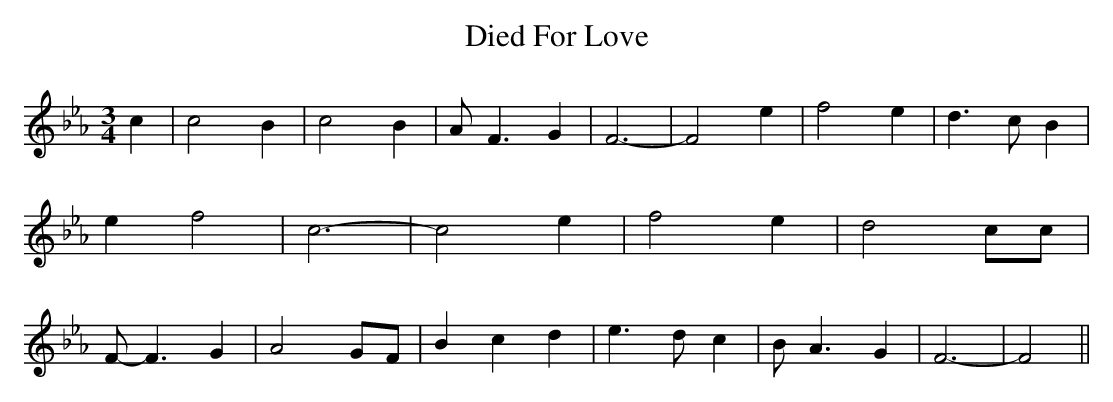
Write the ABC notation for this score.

X:1
T:Died For Love
M:3/4
L:1/4
K:Eb
 c| c2 B| c2 B| A/2- F3/2 G| F3-| F2 e| f2 e| d3/2 c/2 B| e f2| c3-|\
 c2 e| f2 e| d2 c/2c/2| F/2- F3/2 G| A2 G/2F/2| B- c d| e3/2 d/2 c|\
 B/2- A3/2 G| F3-| F2||
